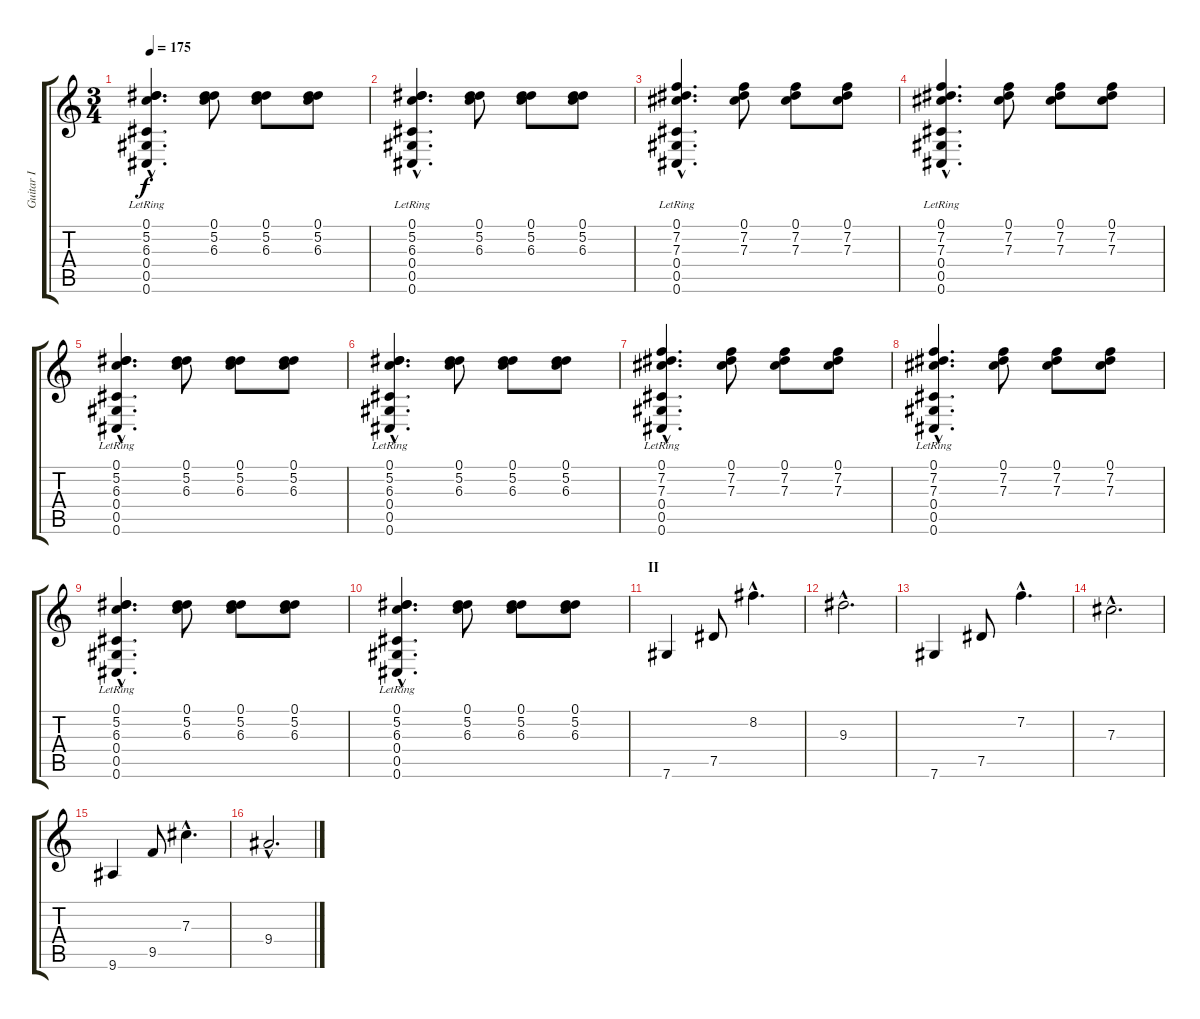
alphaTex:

\track ("Guitar I" "Guitar I") {instrument distortionguitar}
\staff {score tabs}
\tuning (Eb4 Bb3 Gb3 Db3 Ab2 Db2) {hide}
\ts (3 4)
\tempo 175
\clef g2
\ks c
(0.1{hac} 5.2{hac} 6.3{hac} 0.4{hac lr} 0.5{hac lr} 0.6{hac lr}).4{d dy f} (0.1 5.2 6.3).8 (0.1 5.2 6.3).8 (0.1 5.2 6.3).8 |
(0.1{hac} 5.2{hac} 6.3{hac} 0.4{hac lr} 0.5{hac lr} 0.6{hac lr}).4{d} (0.1 5.2 6.3).8 (0.1 5.2 6.3).8 (0.1 5.2 6.3).8 |
(0.1{hac} 7.2{hac} 7.3{hac} 0.4{hac lr} 0.5{hac lr} 0.6{hac lr}).4{d} (0.1 7.2 7.3).8 (0.1 7.2 7.3).8 (0.1 7.2 7.3).8 |
(0.1{hac} 7.2{hac} 7.3{hac} 0.4{hac lr} 0.5{hac lr} 0.6{hac lr}).4{d} (0.1 7.2 7.3).8 (0.1 7.2 7.3).8 (0.1 7.2 7.3).8 |
(0.1{hac} 5.2{hac} 6.3{hac} 0.4{hac lr} 0.5{hac lr} 0.6{hac lr}).4{d} (0.1 5.2 6.3).8 (0.1 5.2 6.3).8 (0.1 5.2 6.3).8 |
(0.1{hac} 5.2{hac} 6.3{hac} 0.4{hac lr} 0.5{hac lr} 0.6{hac lr}).4{d} (0.1 5.2 6.3).8 (0.1 5.2 6.3).8 (0.1 5.2 6.3).8 |
(0.1{hac} 7.2{hac} 7.3{hac} 0.4{hac lr} 0.5{hac lr} 0.6{hac lr}).4{d} (0.1 7.2 7.3).8 (0.1 7.2 7.3).8 (0.1 7.2 7.3).8 |
(0.1{hac} 7.2{hac} 7.3{hac} 0.4{hac lr} 0.5{hac lr} 0.6{hac lr}).4{d} (0.1 7.2 7.3).8 (0.1 7.2 7.3).8 (0.1 7.2 7.3).8 |
(0.1{hac} 5.2{hac} 6.3{hac} 0.4{hac lr} 0.5{hac lr} 0.6{hac lr}).4{d} (0.1 5.2 6.3).8 (0.1 5.2 6.3).8 (0.1 5.2 6.3).8 |
(0.1{hac} 5.2{hac} 6.3{hac} 0.4{hac lr} 0.5{hac lr} 0.6{hac lr}).4{d} (0.1 5.2 6.3).8 (0.1 5.2 6.3).8 (0.1 5.2 6.3).8 |
\section ("" "II")
7.6.4 7.5.8 8.2{hac}.4{d} |
9.3{hac}.2{d} |
7.6.4 7.5.8 7.2{hac}.4{d} |
7.3{hac}.2{d} |
9.6.4 9.5.8 7.3{hac}.4{d} |
9.4{hac}.2{d}
